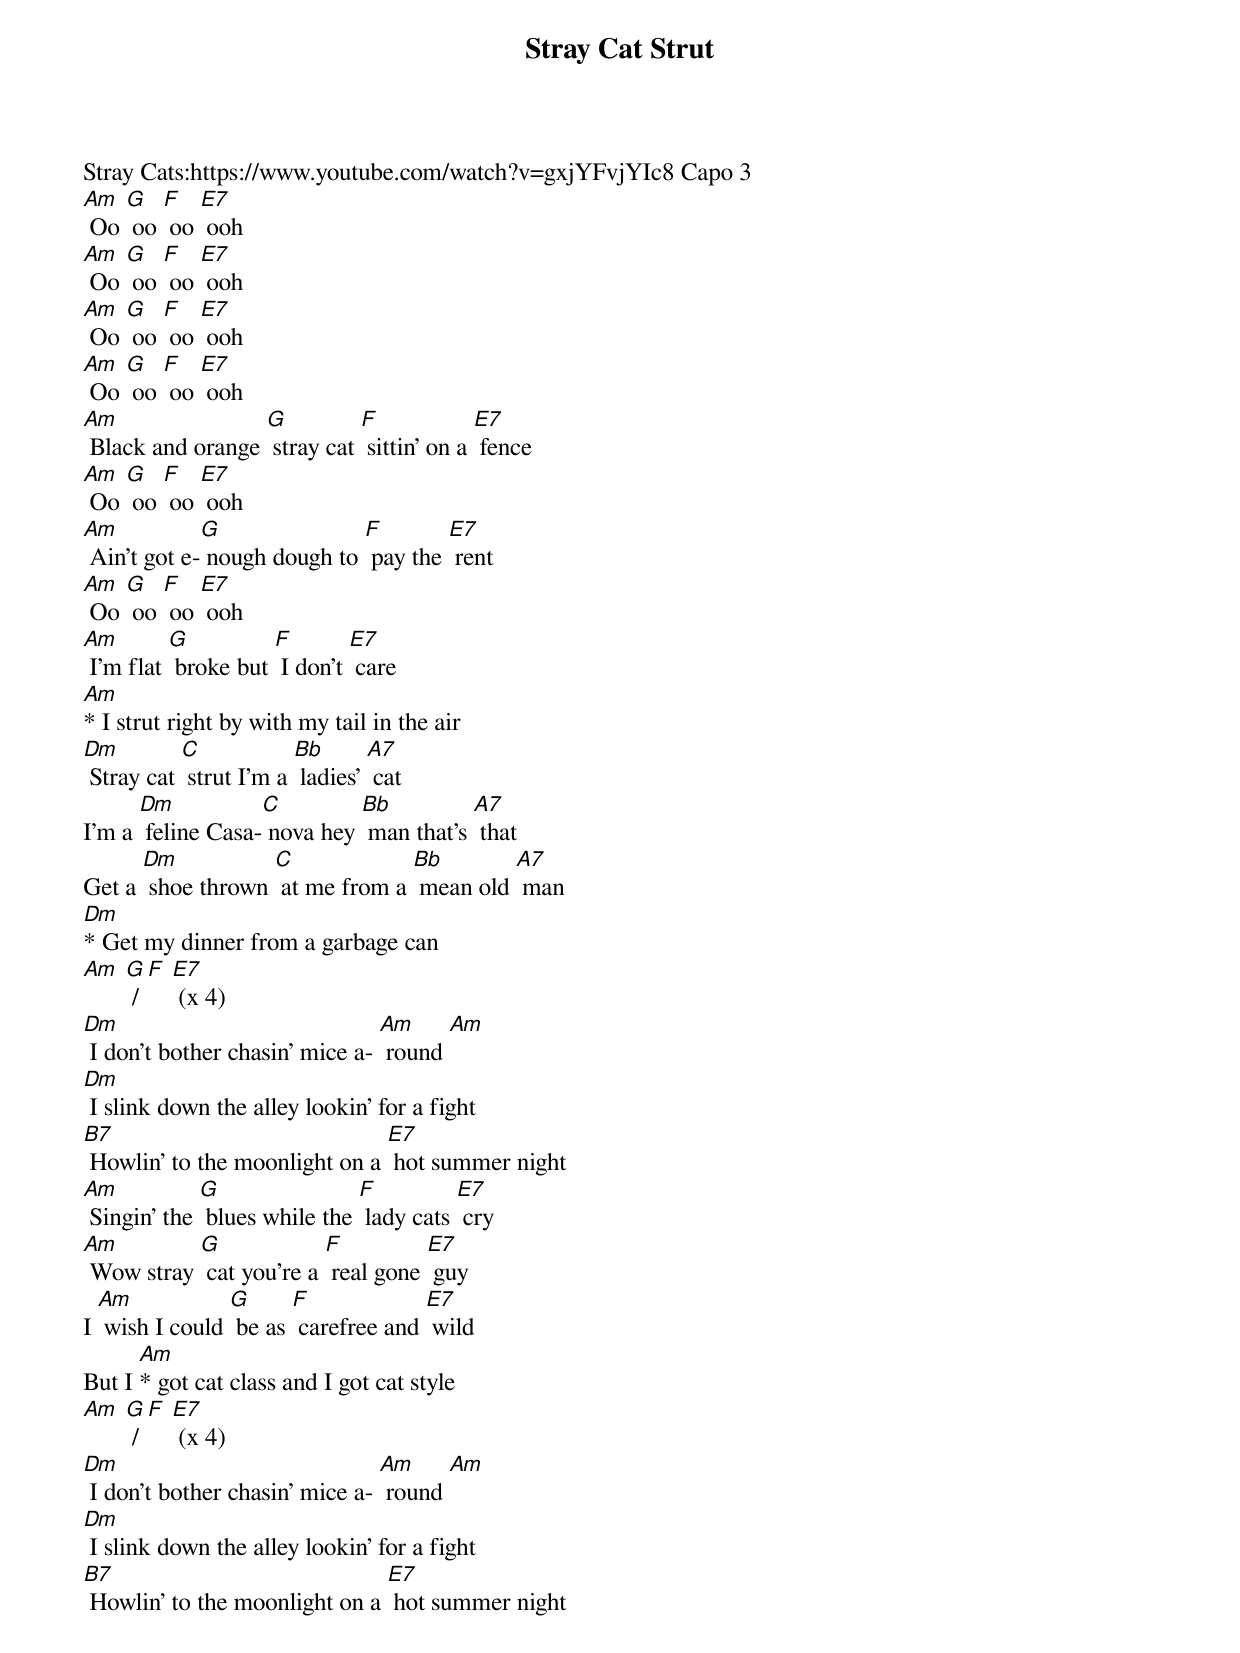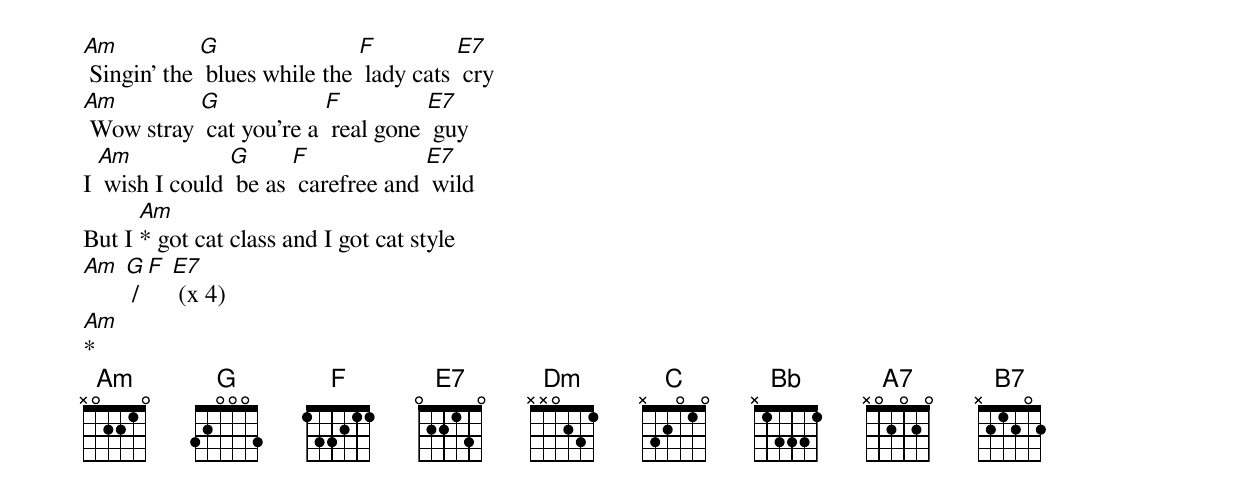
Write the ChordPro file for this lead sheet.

{t:Stray Cat Strut}
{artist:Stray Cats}
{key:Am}
Stray Cats:https://www.youtube.com/watch?v=gxjYFvjYIc8 Capo 3
[Am] Oo [G] oo [F] oo [E7] ooh
[Am] Oo [G] oo [F] oo [E7] ooh
[Am] Oo [G] oo [F] oo [E7] ooh
[Am] Oo [G] oo [F] oo [E7] ooh
{c: }
[Am] Black and orange [G] stray cat [F] sittin' on a [E7] fence
[Am] Oo [G] oo [F] oo [E7] ooh
[Am] Ain't got e‐[G] nough dough to [F] pay the [E7] rent
[Am] Oo [G] oo [F] oo [E7] ooh
[Am] I'm flat [G] broke but [F] I don't [E7] care
[Am]* I strut right by with my tail in the air
{c: }
[Dm] Stray cat [C] strut I'm a [Bb] ladies' [A7] cat
I'm a [Dm] feline Casa‐[C] nova hey [Bb] man that's [A7] that
Get a [Dm] shoe thrown [C] at me from a [Bb] mean old [A7] man
[Dm]* Get my dinner from a garbage can
{c: }
[Am] [G] / [F] [E7] (x 4)
{c: }
[Dm] I don't bother chasin' mice a‐ [Am] round [Am]
[Dm] I slink down the alley lookin' for a fight
[B7] Howlin' to the moonlight on a [E7] hot summer night
[Am] Singin' the [G] blues while the [F] lady cats [E7] cry
[Am] Wow stray [G] cat you're a [F] real gone [E7] guy
I [Am] wish I could [G] be as [F] carefree and [E7] wild
But I [Am]* got cat class and I got cat style
{c: }
[Am] [G] / [F] [E7] (x 4)
{c: }
[Dm] I don't bother chasin' mice a‐ [Am] round [Am]
[Dm] I slink down the alley lookin' for a fight
[B7] Howlin' to the moonlight on a [E7] hot summer night
[Am] Singin' the [G] blues while the [F] lady cats [E7] cry
[Am] Wow stray [G] cat you're a [F] real gone [E7] guy
I [Am] wish I could [G] be as [F] carefree and [E7] wild
But I [Am]* got cat class and I got cat style
{c: }
[Am] [G] / [F] [E7] (x 4)
[Am]*
